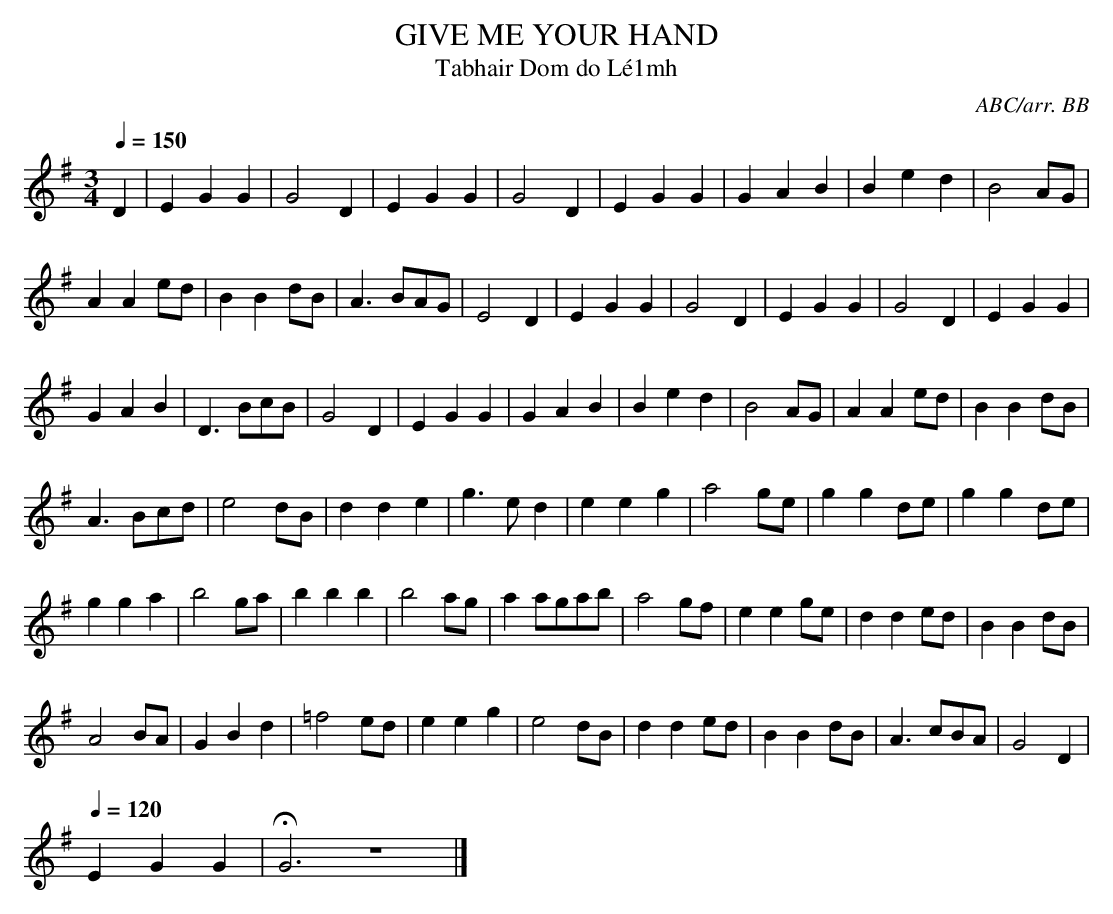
X:1
T:GIVE ME YOUR HAND
T:Tabhair Dom do L\'e1mh
C:ABC/arr. BB
M:3/4
Q:1/4=150
L:1/4
K:G
D|EGG|G2D|EGG|G2D|EGG|GAB|Bed|B2A/G/|
AAe/d/|BBd/B/|A>BA/G/|E2D|EGG|G2D|EGG|G2D|EGG|
GAB|D>Bc/B/|G2D|EGG|GAB|Bed|B2A/G/|AAe/d/|BBd/B/|
A>Bc/d/|e2d/B/|dde|g>ed|eeg|a2g/e/|ggd/e/|ggd/e/|
gga|b2g/a/|bbb|b2a/g/|aa/g/a/b/|a2g/f/|eeg/e/|dde/d/|\
BBd/B/|
A2B/A/|GBd|=f2e/d/|eeg|e2d/B/|dde/d/|BBd/B/|A>cB/A/|G2D|
Q:1/4=120
EGG|HG3z3|]
